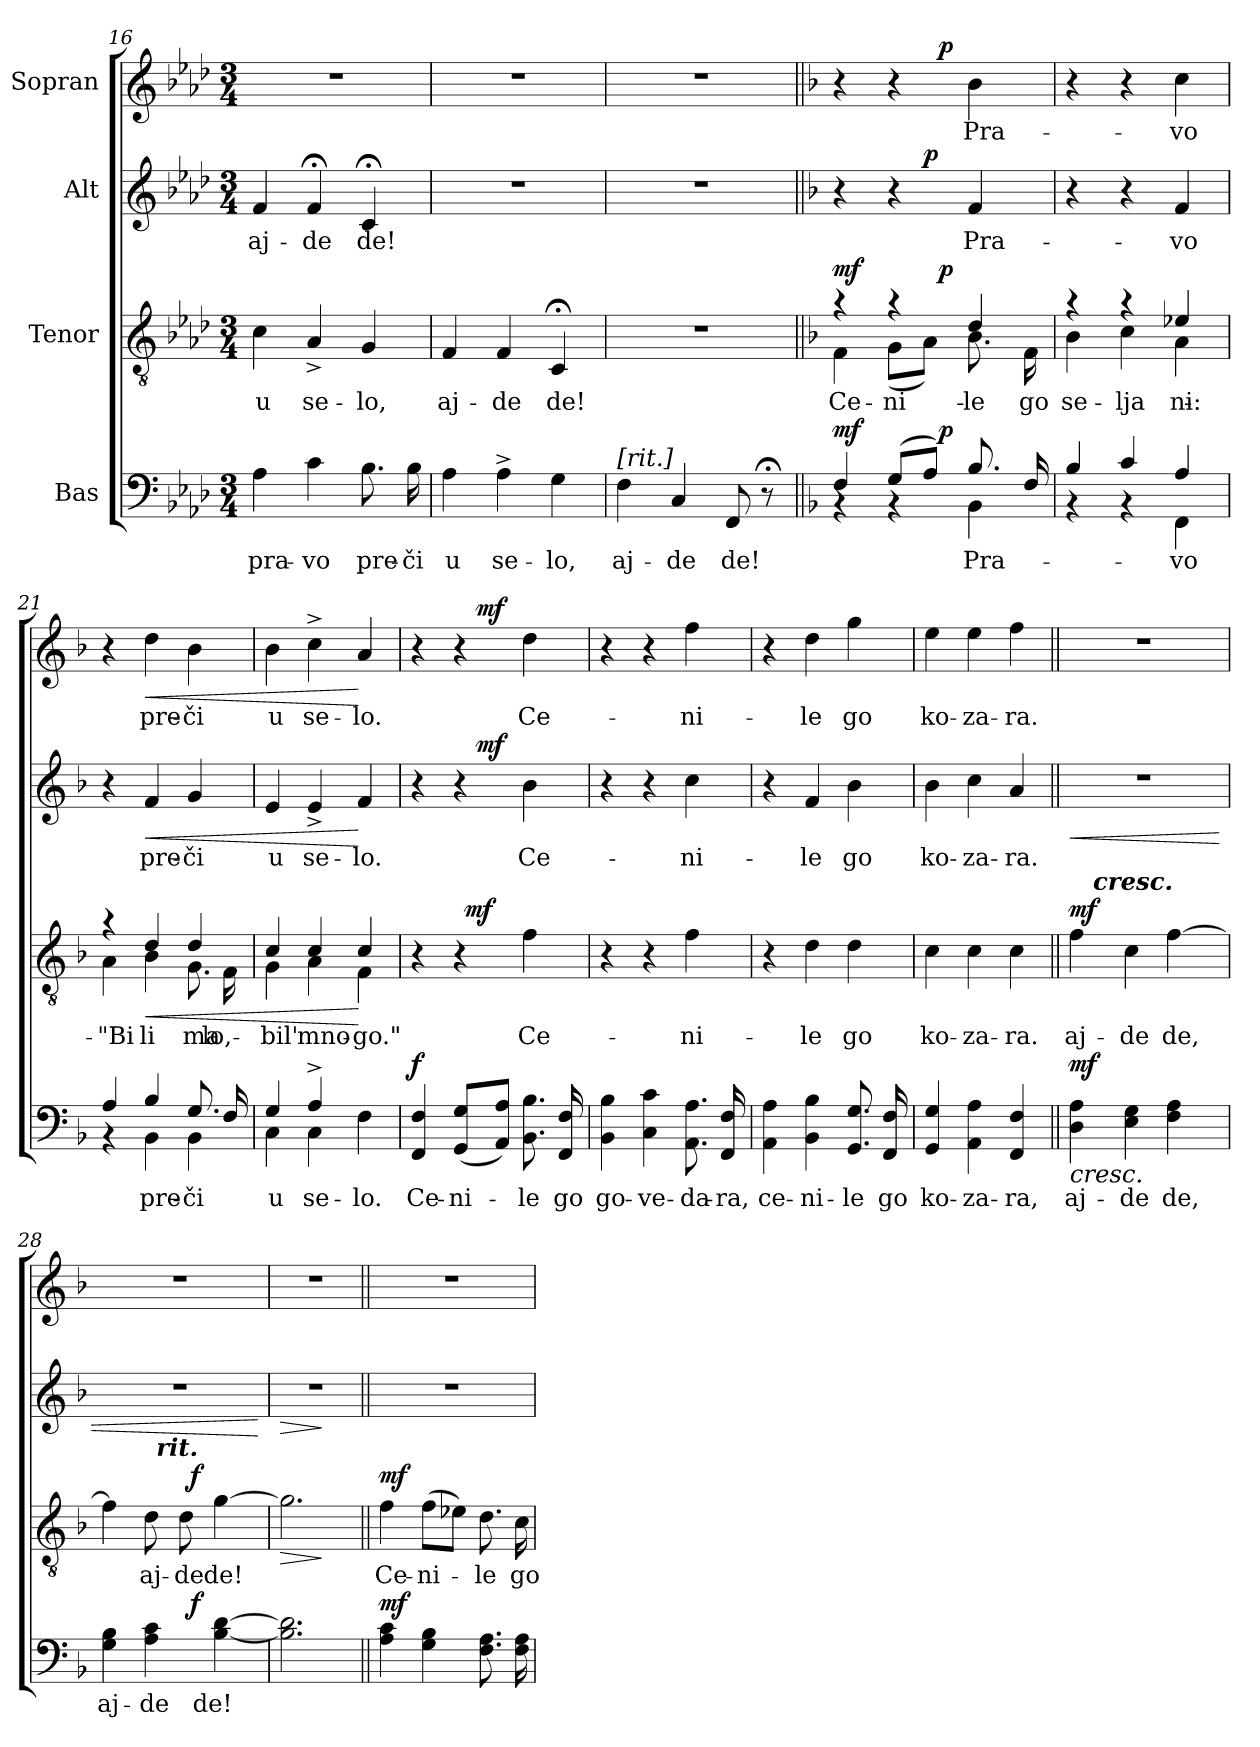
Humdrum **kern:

**kern	**text	**dynam	**kern	**text	**dynam	**kern	**text	**dynam	**kern	**text	**dynam
*part4	*part4	*part4	*part3	*part3	*part3	*part2	*part2	*part2	*part1	*part1	*part1
*staff4	*staff4	*staff4	*staff3	*staff3	*staff3	*staff2	*staff2	*staff2	*staff1	*staff1	*staff1
*I"Bas	*	*	*I"Tenor	*	*	*I"Alt	*	*	*I"Sopran	*	*
!!LO:PB:g=z
*clefF4	*	*	*clefGv2	*	*	*clefG2	*	*	*clefG2	*	*
*k[b-e-a-d-]	*	*	*k[b-e-a-d-]	*	*	*k[b-e-a-d-]	*	*	*k[b-e-a-d-]	*	*
*f:	*	*	*f:	*	*	*f:	*	*	*f:	*	*
*M3/4	*	*	*M3/4	*	*	*M3/4	*	*	*M3/4	*	*
=16	=16	=16	=16	=16	=16	=16	=16	=16	=16	=16	=16
4A-\	pra-	.	4c\	u	.	4f/	aj-	.	2.r	.	.
4c\	-vo	.	4A-^>/	se-	.	4f;</	-de	.	.	.	.
8.B-\	pre-	.	4G/	-lo,	.	4c;</	de!	.	.	.	.
16B-\	-či	.	.	.	.	.	.	.	.	.	.
=17	=17	=17	=17	=17	=17	=17	=17	=17	=17	=17	=17
4A-\	u	.	4F/	aj-	.	2.r	.	.	2.r	.	.
4A-^>\	se-	.	4F/	-de	.	.	.	.	.	.	.
4G\	-lo,	.	4C;</	de!	.	.	.	.	.	.	.
=18	=18	=18	=18	=18	=18	=18	=18	=18	=18	=18	=18
!LO:TX:a:t=[rit.]	!	!	!	!	!	!	!	!	!	!	!
4F\	aj-	.	2.r	.	.	2.r	.	.	2.r	.	.
4C/	-de	.	.	.	.	.	.	.	.	.	.
8FF/	de!	.	.	.	.	.	.	.	.	.	.
8r;<	.	.	.	.	.	.	.	.	.	.	.
=19||	=19||	=19||	=19||	=19||	=19||	=19||	=19||	=19||	=19||	=19||	=19||
*k[b-]	*	*	*k[b-]	*	*	*k[b-]	*	*	*k[b-]	*	*
*F:	*	*	*F:	*	*	*F:	*	*	*F:	*	*
*^	*	*	*^	*	*	*	*	*	*	*	*
!	!	!	!	!	!	!	!	!	!	!	!LO:TX:a:t=[a tempo]	!	!
!	!	!	!LO:DY:a	!	!	!	!LO:DY:b	!	!	!	!	!	!
*	*^	*	*	*	*^	*	*	*^	*	*	*^	*	*
4F/	4rAA	4ryy	.	mf	4ra	4F\	4ryy	Ce-	mf	4r	4.ryy	.	.	4r	4ryy	.	.
(8G/L	4rAA	8ryy	.	.	4ra	(8G\L	8ryy	-ni-	.	4r	.	.	.	4r	8ryy	.	.
!	!	!	!	!	!	!	!	!	!	!	!	!	!LO:DY:b	!	!	!	!
8A/J)	.	32ryy	.	.	.	8A\J)	32ryy	.	.	.	4.ryy	.	p	.	32ryy	.	.
!	!	!	!	!LO:DY:b	!	!	!	!	!LO:DY:a	!	!	!	!	!	!	!	!LO:DY:b
.	.	4ryy	.	p	.	.	4ryy	.	p	.	.	.	.	.	4ryy	.	p
8.B-/	4BB-\	.	Pra-	.	4d/	8.B-\	.	-le	.	4f/	.	Pra-	.	4b-\	.	Pra-	.
.	.	16.ryy	.	.	.	.	16.ryy	.	.	.	.	.	.	.	16.ryy	.	.
16F/	.	.	.	.	.	16F\	.	go	.	.	.	.	.	.	.	.	.
*	*v	*v	*	*	*	*	*	*	*	*v	*v	*	*	*v	*v	*	*
*	*	*	*	*	*v	*v	*	*	*	*	*	*	*	*
=20	=20	=20	=20	=20	=20	=20	=20	=20	=20	=20	=20	=20	=20
4B-/	4rAA	.	.	4ra	4B-\	se-	.	4r	.	.	4r	.	.
4c/	4rAA	.	.	4ra	4c\	-lja-	.	4r	.	.	4r	.	.
4A/	4FF\	-vo	.	4e-X/	4A\	-ni:	.	4f/	-vo	.	4cc\	-vo	.
!!LO:LB:g=z
=21	=21	=21	=21	=21	=21	=21	=21	=21	=21	=21	=21	=21	=21
4A/	4rAA	.	.	4ra	4A\	"Bi	.	4r	.	.	4r	.	.
!	!	!	!	!	!	!	!LO:HP:b	!	!	!LO:HP:b	!	!	!LO:HP:b
4B-/	4BB-\	pre-	.	4d/	4B-\	li	<	4f/	pre-	<	4dd\	pre-	<
8.G/	4BB-\	-či	.	4d/	8.G\	ma-	.	4g/	-či	.	4b-\	-či	.
16F/	.	.	.	.	16F\	-lo,	.	.	.	.	.	.	.
=22	=22	=22	=22	=22	=22	=22	=22	=22	=22	=22	=22	=22	=22
4G/	4C\	u	.	4c/	4G\	bil'	.	4e/	u	.	4b-\	u	.
4A^>/	4C\	se-	.	4c/	4A\	mno-	.	4e^>/	se-	.	4cc^>\	se-	.
4F	4ryy	-lo.	.	4c/	4F\	-go."	[	4f/	-lo.	[	4a/	-lo.	[
=23	=23	=23	=23	=23	=23	=23	=23	=23	=23	=23	=23	=23	=23
!	!	!	!LO:DY:b	!	!	!	!	!	!	!	!	!	!
*v	*v	*	*	*	*	*	*	*^	*	*	*^	*	*
4FF/ 4F/	Ce-	f	4r	4ryy	.	.	4r	4ryy	.	.	4r	4ryy	.	.
(<8GG/ 8G/L	-ni-	.	4r	32ryy	.	.	4r	16ryy	.	.	4r	16ryy	.	.
!	!	!	!	!	!	!LO:DY:b	!	!	!	!	!	!	!	!
.	.	.	.	4...ryy	.	mf	.	.	.	.	.	.	.	.
!	!	!	!	!	!	!	!	!	!	!LO:DY:b	!	!	!	!LO:DY:b
.	.	.	.	.	.	.	.	4..ryy	.	mf	.	4..ryy	.	mf
8AA/ 8A/J)	.	.	.	.	.	.	.	.	.	.	.	.	.	.
8.BB-\ 8.B-\	-le	.	4f\	.	Ce-	.	4b-\	.	Ce-	.	4dd\	.	Ce-	.
16FF/ 16F/	go	.	.	.	.	.	.	.	.	.	.	.	.	.
*	*	*	*v	*v	*	*	*	*	*	*	*v	*v	*	*
*	*	*	*	*	*	*v	*v	*	*	*	*	*
=24	=24	=24	=24	=24	=24	=24	=24	=24	=24	=24	=24
4BB-\ 4B-\	go-	.	4r	.	.	4r	.	.	4r	.	.
4C\ 4c\	-ve-	.	4r	.	.	4r	.	.	4r	.	.
8.AA\ 8.A\	-da-	.	4f\	-ni-	.	4cc\	-ni-	.	4ff\	-ni-	.
16FF/ 16F/	-ra,	.	.	.	.	.	.	.	.	.	.
=25	=25	=25	=25	=25	=25	=25	=25	=25	=25	=25	=25
4AA\ 4A\	ce-	.	4r	.	.	4r	.	.	4r	.	.
4BB-\ 4B-\	-ni-	.	4d\	-le	.	4f/	-le	.	4dd\	-le	.
8.GG/ 8.G/	-le	.	4d\	go	.	4b-\	go	.	4gg\	go	.
16FF/ 16F/	go	.	.	.	.	.	.	.	.	.	.
=26	=26	=26	=26	=26	=26	=26	=26	=26	=26	=26	=26
4GG/ 4G/	ko-	.	4c\	ko-	.	4b-\	ko-	.	4ee\	ko-	.
4AA\ 4A\	-za-	.	4c\	-za-	.	4cc\	-za-	.	4ee\	-za-	.
4FF/ 4F/	-ra,	.	4c\	-ra.	.	4a/	-ra.	.	4ff\	-ra.	.
!!LO:LB:g=z
=27||	=27||	=27||	=27||	=27||	=27||	=27||	=27||	=27||	=27||	=27||	=27||
!	!	!LO:HP:b	!	!	!	!	!	!LO:HP:b	!	!	!
!	!	!LO:DY:n=1:b	!	!	!LO:DY:b	!	!	!	!	!	!
*	*	*	*^	*	*	*	*	*	*	*	*
4D\ 4A\	aj-	< mf	4f\	16.ryy	aj-	mf	2.r	.	<	2.r	.	.
!	!	!	!	!LO:TX:a:Bi:t=cresc.	!	!	!	!	!	!	!	!
.	.	.	.	2ryy	.	.	.	.	.	.	.	.
4E\ 4G\	-de	.	4c\	.	-de	.	.	.	.	.	.	.
4F\ 4A\	de,	.	[4f\	.	de,	.	.	.	.	.	.	.
.	.	.	.	8ryy	.	.	.	.	.	.	.	.
.	.	.	.	32ryy	.	.	.	.	.	.	.	.
=28	=28	=28	=28	=28	=28	=28	=28	=28	=28	=28	=28	=28
*^	*	*	*	*^	*	*	*	*	*	*	*	*
4G\ 4B-\	4ryy	aj-	.	4f\]	4ryy	4ryy	.	.	2.r	.	.	2.r	.	.
4A\ 4c\	8ryy	-de	.	8d\	8ryy	32ryy	aj-	.	.	.	.	.	.	.
!	!	!	!	!	!	!LO:TX:a:Bi:t=rit.	!	!	!	!	!	!	!	!
.	.	.	.	.	.	4...ryy	.	.	.	.	.	.	.	.
.	32ryy	.	.	8d\	32ryy	.	-de	.	.	.	.	.	.	.
!	!	!	!LO:DY:b	!	!	!	!	!LO:DY:a	!	!	!	!	!	!
.	4ryy	.	f	.	4ryy	.	.	f	.	.	.	.	.	.
[4B-\ [4d\	.	de!	[	[4g\	.	.	de!	.	.	.	.	.	.	.
.	16.ryy	.	.	.	16.ryy	.	.	.	.	.	.	.	.	.
.	.	.	.	.	.	.	.	.	.	.	[	.	.	.
=29	=29	=29	=29	=29	=29	=29	=29	=29	=29	=29	=29	=29	=29	=29
!	!	!	!	!	!	!	!	!LO:HP:b	!	!	!LO:HP:b	!	!	!
*v	*v	*	*	*	*	*	*	*	*	*	*	*	*	*
*	*	*	*v	*v	*v	*	*	*	*	*	*	*	*
2.B-\] 2.d\]	.	.	2.g\]	.	>	2.r	.	>	2.r	.	.
.	.	.	.	.	]	.	.	]	.	.	.
=30||	=30||	=30||	=30||	=30||	=30||	=30||	=30||	=30||	=30||	=30||	=30||
!	!	!LO:DY:b	!	!	!LO:DY:b	!	!	!	!	!	!
4A\ 4c\	.	mf	4f\	Ce-	mf	2.r	.	.	2.r	.	.
4G\ 4B-\	.	.	(8f\L	-ni-	.	.	.	.	.	.	.
.	.	.	8e-X\J)	.	.	.	.	.	.	.	.
8.F\ 8.A\	.	.	8.d\	-le	.	.	.	.	.	.	.
16F\ 16A\	.	.	16c\	go	.	.	.	.	.	.	.
=	=	=	=	=	=	=	=	=	=	=	=
*-	*-	*-	*-	*-	*-	*-	*-	*-	*-	*-	*-
